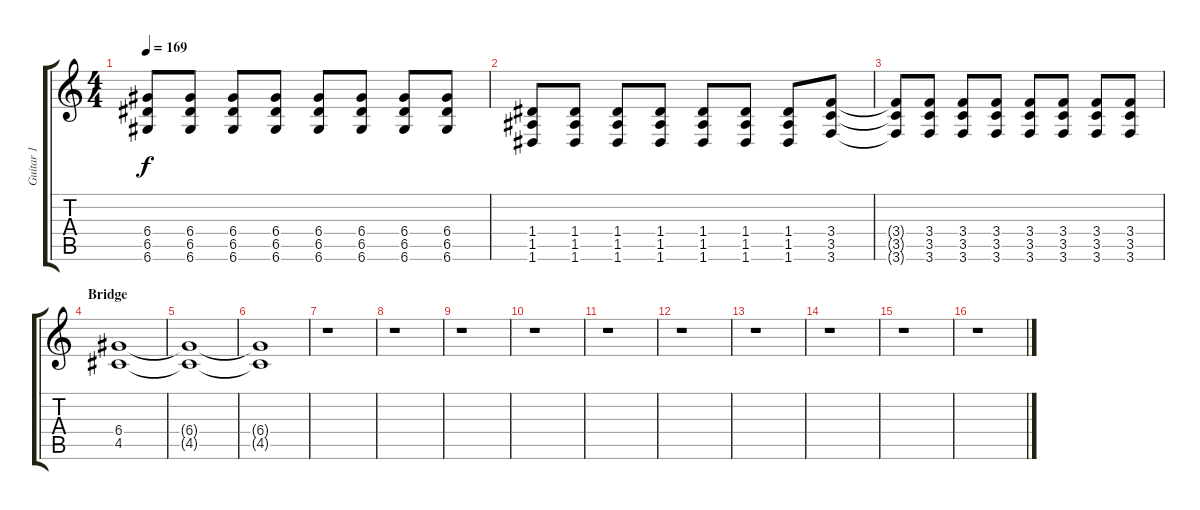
\track ("Guitar 1" "Guitar 1") {instrument distortionguitar}
\staff {score tabs}
\tuning (E4 B3 G3 D3 A2 D2) {hide}
\ts (4 4)
\tempo 169
\clef g2
\ks c
(6.4{t} 6.5{t} 6.6{t}).8{dy f} (6.4 6.5 6.6).8 (6.4 6.5 6.6).8 (6.4 6.5 6.6).8 (6.4 6.5 6.6).8 (6.4 6.5 6.6).8 (6.4 6.5 6.6).8 (6.4 6.5 6.6).8 |
(1.4 1.5 1.6).8 (1.4 1.5 1.6).8 (1.4 1.5 1.6).8 (1.4 1.5 1.6).8 (1.4 1.5 1.6).8 (1.4 1.5 1.6).8 (1.4 1.5 1.6).8 (3.4 3.5 3.6).8 |
(3.4{t} 3.5{t} 3.6{t}).8 (3.4 3.5 3.6).8 (3.4 3.5 3.6).8 (3.4 3.5 3.6).8 (3.4 3.5 3.6).8 (3.4 3.5 3.6).8 (3.4 3.5 3.6).8 (3.4 3.5 3.6).8 |
\section ("" "Bridge")
(6.4 4.5).1 |
(6.4{t} 4.5{t}).1{volume 0} |
(6.4{t} 4.5{t}).1 |
r.1 |
r.1 |
r.1 |
r.1 |
r.1 |
r.1 |
r.1 |
r.1 |
r.1 |
r.1
